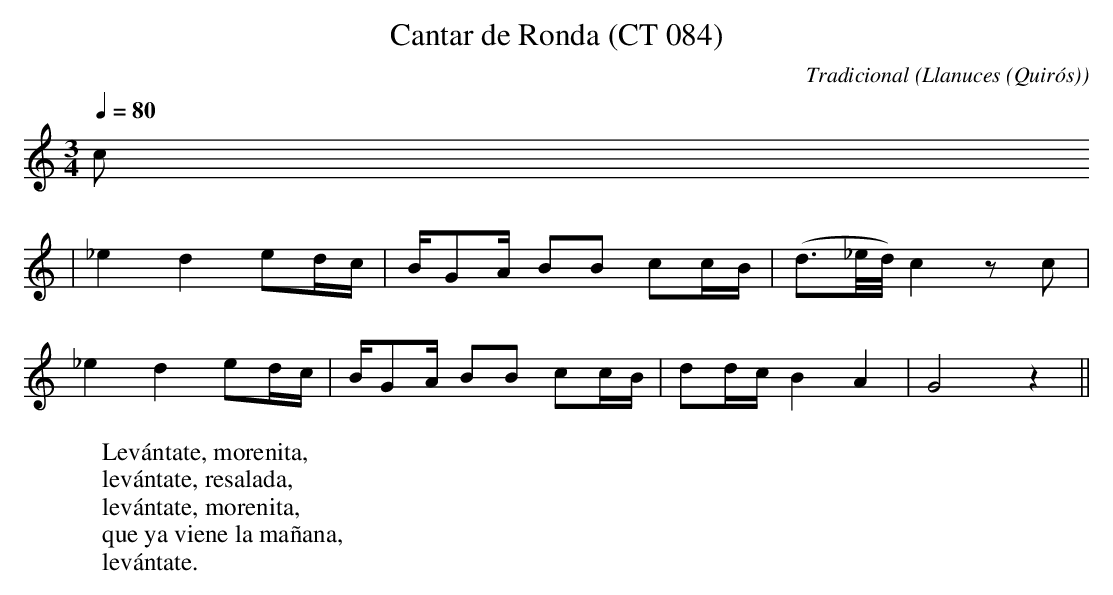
X:1
T:Cantar de Ronda (CT 084)
C:Tradicional
O:Llanuces (Quirós)
M:3/4
L:1/8
Q:1/4=80
W:Levántate, morenita,
W:levántate, resalada,
W:levántate, morenita,
W:que ya viene la mañana,
W:levántate.
K:C
c
|_e2 d2 ed/c/|B/GA/ BB cc/B/|(d3/2_e/4d/4) c2 z c|
_e2 d2 ed/c/|B/GA/ BB cc/B/|dd/c/ B2 A2|G4 z2||
